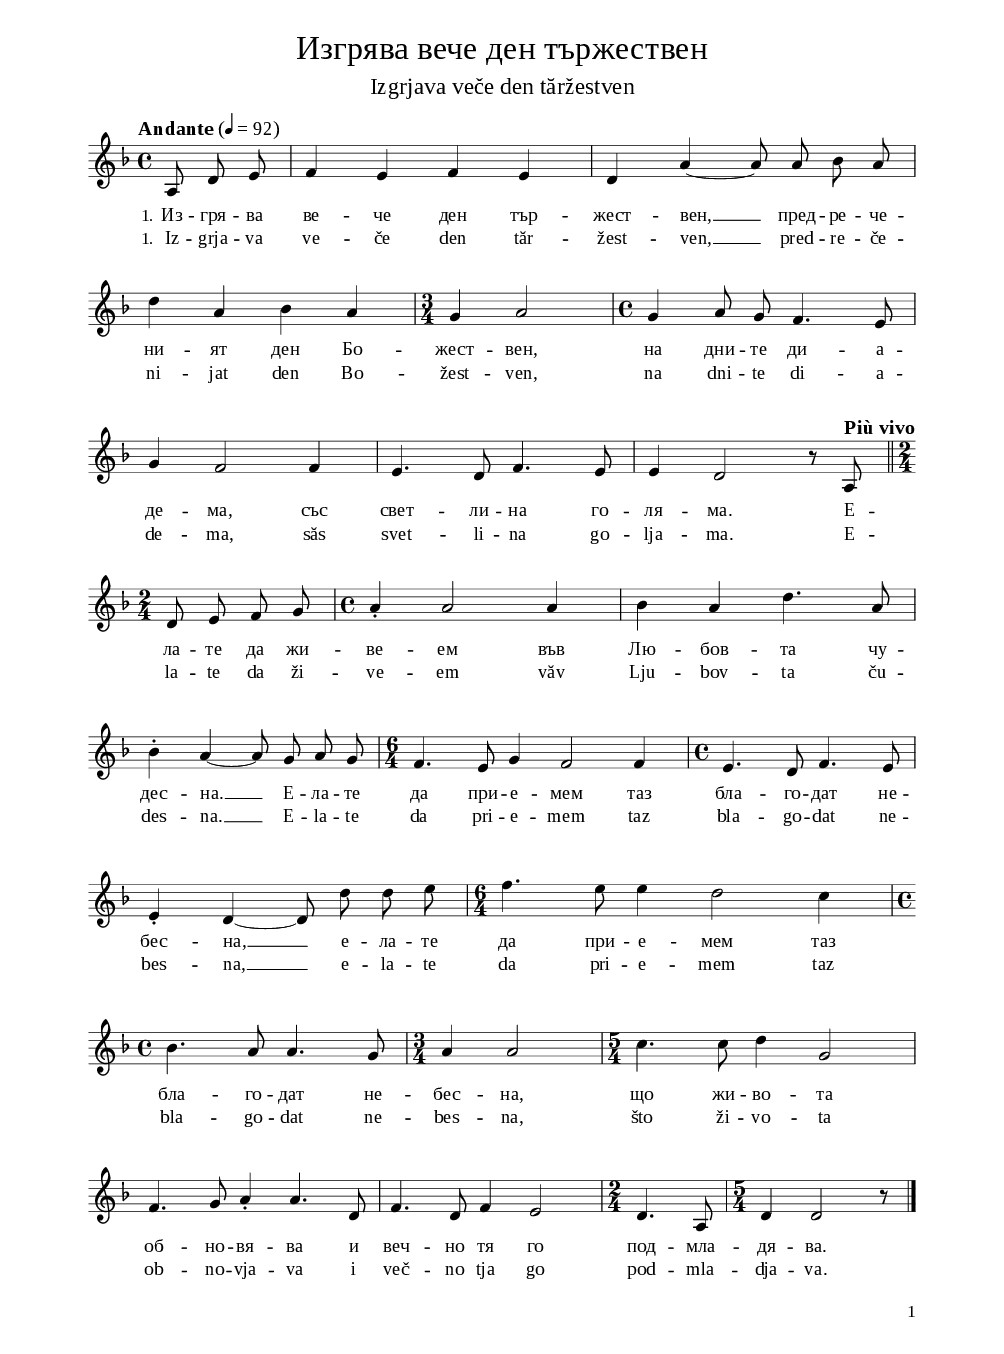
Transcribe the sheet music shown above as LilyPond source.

\version "2.24.4"

% include paper part and global functions
\include "include/globals.ily"

\bookpart {
  \label #'ref022
  \tocItem \markup "Изгрява вече ден тържествен – Izgrjava veče den tăržestven"
    \paper {
    print-all-headers = ##t
    print-page-number = ##t
    print-first-page-number = ##t

    % put page numbers on the bottom
    oddHeaderMarkup = \markup ""
    evenHeaderMarkup = \markup ""
    oddFooterMarkup = \markup
    \fill-line {
      ""
      \if \should-print-page-number \fromproperty #'page:page-number-string
    }
    evenFooterMarkup = \markup
    \fill-line {
      \if \should-print-page-number \fromproperty #'page:page-number-string
      ""
    }

    left-margin = 1.5\cm
    right-margin = 1.5\cm
    top-margin = 1.2\cm
    bottom-margin = 1.0\cm
    ragged-bottom = ##t % do not spread the staves to fill the whole vertical space

    % change distance between staves
    system-system-spacing =
    #'((basic-distance . 19)
       (minimum-distance . 8)
       (padding . 2)
       (stretchability . 12))
  }

  \header {
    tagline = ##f
  }
  \score {
    \include "include/score-layout.ily"

    \new Voice \absolute {
      \clef treble
      \key d \minor
      \time 4/4
      \tempoFunc "Andante" 4 "92"
      \autoBeamOff

      \partial 4.

      a8 d'8 e'8 |f'4 e'4 f'4 e'4 |d'4 a'4 ~ a'8 a'8 bes'8 a'8 \break |
      d''4 a'4 bes'4 a'4 |\time 3/4  g'4 a'2 | \time 4/4  g'4 a'8 g'8 f'4. e'8 \break
      g'4 f'2 f'4 |  e'4. d'8 f'4. e'8 | e'4 d'2 r8 \tempo "Più vivo" a8 | \bar "||" \time 2/4 \break
      d'8 e'8 f'8 g'8 | \time 4/4  a'4 \staccato a'2 a'4 | bes'4 a'4 d''4. a'8 \break |
      bes'4 \staccato a'4 ~ a'8 g'8 a'8 g'8 |  \time 6/4  f'4. e'8 g'4 f'2 f'4 | \time 4/4  e'4. d'8 f'4. e'8 \break |
      e'4 \staccato d'4 ~ d'8 d''8 d''8 e''8 | \time 6/4  f''4. e''8 e''4 d''2 c''4 \break
      \time 4/4  bes'4. a'8 a'4. g'8 |  \time 3/4  a'4 a'2 | \time 5/4  c''4. c''8 d''4 g'2 \break |
      f'4. g'8 a'4 \staccato a'4. d'8 | f'4. d'8 f'4 e'2 | \time 2/4 d'4. a8 | \time 5/4 d'4 d'2 r8 \bar "|."
    }
    \addlyrics {
       \set stanza = "1." Из -- гря -- ва ве -- че ден тър -- жест -- вен, __ пред -- ре -- че
      -- ни -- ят ден Бо -- жест -- вен, на дни --
      те ди -- а -- де -- ма, със свет -- ли -- на го
      -- ля -- ма. Е -- ла -- те да жи -- ве -- ем във
      Лю -- бов -- та чу -- дес -- на. __ Е -- ла -- те
      да при -- е -- мем таз бла -- го -- дат не --
      бес -- на, __ е -- ла -- те да при -- е -- мем таз
      бла -- го -- дат не -- бес -- на, що жи -- во --
      та об -- но -- вя -- ва и веч -- но тя го под
      -- мла -- дя -- ва.
    }
    \addlyrics {
      \set stanza = "1." Iz -- grja -- va ve -- če den tăr -- žest -- ven, __ pred -- re -- če
      -- ni -- jat den Bo -- žest -- ven, na dni --
      te di -- a -- de -- ma, săs svet -- li -- na go
      -- lja -- ma. E -- la -- te da ži -- ve -- em văv
      Lju -- bov -- ta ču -- des -- na. __ E -- la -- te
      da pri -- e -- mem taz bla -- go -- dat ne --
      bes -- na, __ e -- la -- te da pri -- e -- mem taz
      bla -- go -- dat ne -- bes -- na, što ži -- vo --
      ta ob -- no -- vja -- va i več -- no tja go pod
      -- mla -- dja -- va.
    }
    \header {
      title = \titleFunc "Изгрява вече ден тържествен" "Izgrjava veče den tăržestven"
    }

    \midi{}

  } % score

  \pageBreak

  \markup \abs-fontsize #11 {
    \hspace #5
    \override #`(baseline-skip . ,bgCoupletBaselineSkip)
    \column {

      \line { 2. И носи радост за душата, }
      \line {   "   " и прогласява свободата,}
      \line {   "   " и мир с Любов пресвята}
      \line {   "   " за всички на Земята. }


      \vspace #0.5
      \line { "   " \italic {Припев: } }

      \line {   "   "  Елате да живеем }

      \line {   "   " във Любовта чудесна. }

      \line {   "   " Елате да приемем }

      \line {   "   " таз благодат небесна, }

      \line {   "   " що живота обновява }

      \line {   "   " и вечно тя го подмладява. }

      \vspace #0.5
      \line {  3.  О, ден прекрасен, вечно благо, }
      \line {   "   " кому за тебе не е драго? }
      \line {   "   " За всичките години}
      \line {   "   " по-скоро обнови ни! }

      \vspace #0.5
      \line { "   " \italic {Припев ... } }
    }
    \hspace #1
    \override #`(baseline-skip . ,bgCoupletBaselineSkip)
    \column {

      \line { 2. I nosi radost za dušata, }
      \line {   "   " i proglasjava svobodata,}
      \line {   "   " i mir s Ljubov presvjata}
      \line {   "   " za vsički na Zemjata. }


      \vspace #0.5
      \line { "   " \italic {Refrain: } }

      \line {   "   "  Elate da živeem }

      \line {   "   " văv Ljubovta čudesna. }

      \line {   "   " Elate da priemem }

      \line {   "   " taz blagodat nebesna, }

      \line {   "   " što života obnovjava }

      \line {   "   " i večno tja go podmladjava. }

      \vspace #0.5
      \line {  3.  O, den prekrasen, večno blago, }
      \line {   "   " komu za tebe ne e drago? }
      \line {   "   " Za vsičkite godini}
      \line {   "   " po-skoro obnovi ni! }

      \vspace #0.5
      \line { "   " \italic {Refrain ... } }
    }    %column

  } % markup


  \markup \vspace #3


  % include foreign translation(s) of the song
  \version "2.24.4"

\markup \fill-line { \fontsize #deTitleFontSize "Der feierliche Tag bricht schon an" }
\markup \null
\markup \null


\markup \abs-fontsize #11 {
  \fill-line {
  \override #`(baseline-skip . ,deCoupletBaselineSkip)


  \column {
    \line { 1. Der feierliche Tag bricht schon an, }
    \line {   "   " der vorherbestimmte göttliche Tag, }
    \line {   "   " ein Diadem der Tage,}
    \line {   "   " mit seinem großen Licht. }


     \vspace #0.5
    \line { "   " \italic { Refrain:}  }
    \line {"   " Kommt, auf dass wir }
    \line {   "   "in der wunderbaren Liebe leben. }
    \line {   "   " Kommt, auf dass wir  }
    \line {   "   " diesen himmlischen Segen empfangen, }
    \line {   "   " welcher das Leben erneuert }
    \line {   "   " und es ewig verjüngt. }
  \vspace #0.5
      \line {2. Und er bringt Freude für die Seele }
    \line {   "   "und verkündet die Freiheit }
    \line {   "   " und den Frieden mit allheiliger Liebe }
    \line {   "   " für alle auf der Erde. }

     \vspace #0.5
    \line { "   " \italic { Refrain } ... }

    \vspace #0.5
    \line { 3. Oh, wunderschöner Tag, ewiges Wohl, }
    \line {   "   " wem ist das nicht wertvoll? }
    \line {   "   " Für all die Jahre}
    \line {   "   " erneuere uns bald! }
  }
  }
}










} % bookpart
